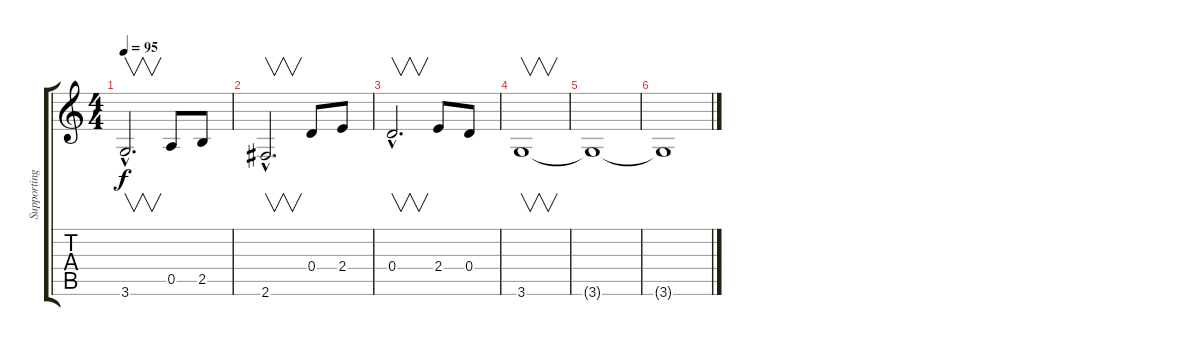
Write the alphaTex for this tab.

\track ("Supporting Guitar" "Supporting") {instrument acousticguitarsteel}
\staff {score tabs}
\tuning (E4 B3 G3 D3 A2 E2) {hide}
\ts (4 4)
\tempo 95
\clef g2
\ks c
3.6{hac}.2{v d dy f} 0.5.8 2.5.8 |
2.6{hac}.2{v d} 0.4.8 2.4.8 |
0.4{hac}.2{v d} 2.4.8 0.4.8 |
3.6.1{v} |
3.6{t}.1 |
3.6{t}.1
